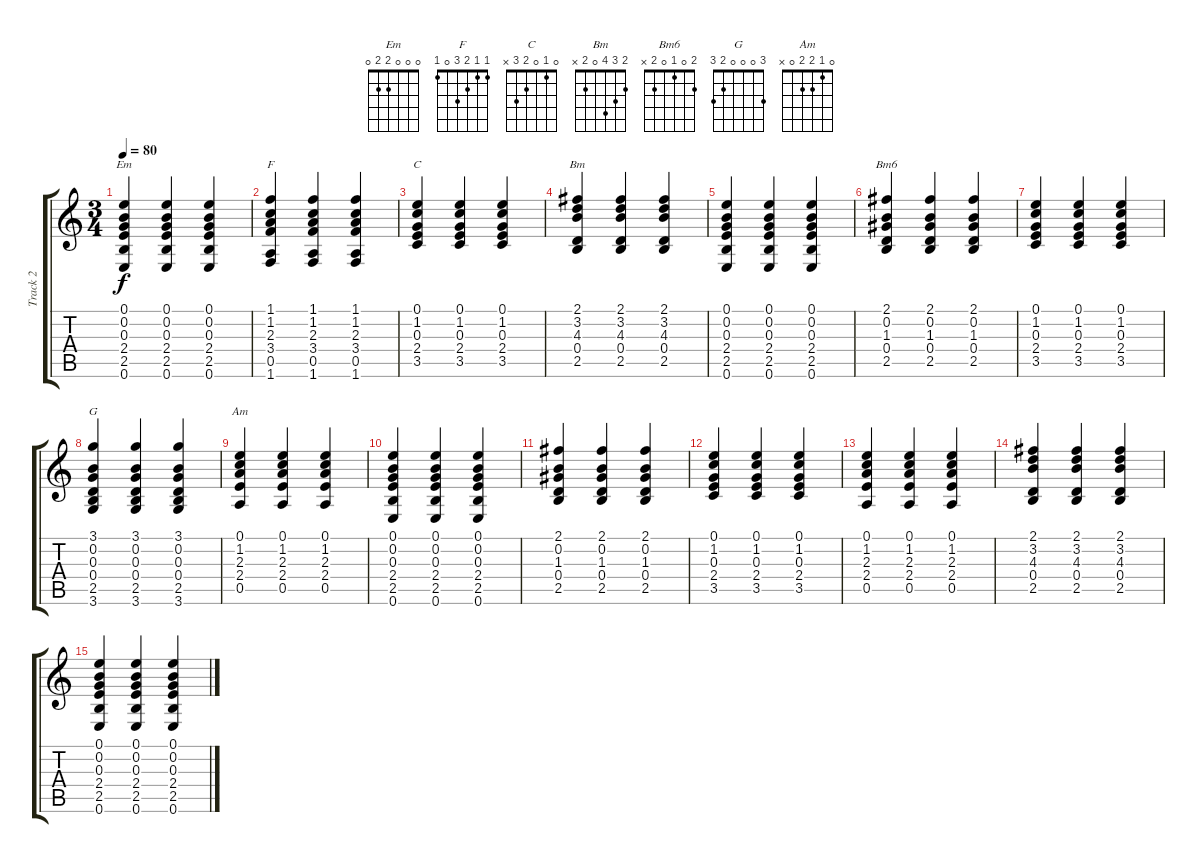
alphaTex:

\track ("Track 2" "Track 2") {instrument acousticguitarnylon}
\staff {score tabs}
\tuning (E4 B3 G3 D3 A2 E2) {hide}
\chord ("Em" 0 0 0 2 2 0)
\chord ("F" 1 1 2 3 0 1)
\chord ("C" 0 1 0 2 3 x)
\chord ("Bm" 2 3 4 0 2 x)
\chord ("Bm6" 2 0 1 0 2 x)
\chord ("G" 3 0 0 0 2 3)
\chord ("Am" 0 1 2 2 0 x)
\ts (3 4)
\tempo 80
\clef g2
\ks c
(0.1 0.2 0.3 2.4 2.5 0.6).4{ch "Em" dy f} (0.1 0.2 0.3 2.4 2.5 0.6).4 (0.1 0.2 0.3 2.4 2.5 0.6).4 |
(1.1 1.2 2.3 3.4 0.5 1.6).4{ch "F"} (1.1 1.2 2.3 3.4 0.5 1.6).4 (1.1 1.2 2.3 3.4 0.5 1.6).4 |
(0.1 1.2 0.3 2.4 3.5).4{ch "C"} (0.1 1.2 0.3 2.4 3.5).4 (0.1 1.2 0.3 2.4 3.5).4 |
(2.1 3.2 4.3 0.4 2.5).4{ch "Bm"} (2.1 3.2 4.3 0.4 2.5).4 (2.1 3.2 4.3 0.4 2.5).4 |
(0.1 0.2 0.3 2.4 2.5 0.6).4 (0.1 0.2 0.3 2.4 2.5 0.6).4 (0.1 0.2 0.3 2.4 2.5 0.6).4 |
(2.1 0.2 1.3 0.4 2.5).4{ch "Bm6"} (2.1 0.2 1.3 0.4 2.5).4 (2.1 0.2 1.3 0.4 2.5).4 |
(0.1 1.2 0.3 2.4 3.5).4 (0.1 1.2 0.3 2.4 3.5).4 (0.1 1.2 0.3 2.4 3.5).4 |
(3.1 0.2 0.3 0.4 2.5 3.6).4{ch "G"} (3.1 0.2 0.3 0.4 2.5 3.6).4 (3.1 0.2 0.3 0.4 2.5 3.6).4 |
(0.1 1.2 2.3 2.4 0.5).4{ch "Am"} (0.1 1.2 2.3 2.4 0.5).4 (0.1 1.2 2.3 2.4 0.5).4 |
(0.1 0.2 0.3 2.4 2.5 0.6).4 (0.1 0.2 0.3 2.4 2.5 0.6).4 (0.1 0.2 0.3 2.4 2.5 0.6).4 |
(2.1 0.2 1.3 0.4 2.5).4 (2.1 0.2 1.3 0.4 2.5).4 (2.1 0.2 1.3 0.4 2.5).4 |
(0.1 1.2 0.3 2.4 3.5).4 (0.1 1.2 0.3 2.4 3.5).4 (0.1 1.2 0.3 2.4 3.5).4 |
(0.1 1.2 2.3 2.4 0.5).4 (0.1 1.2 2.3 2.4 0.5).4 (0.1 1.2 2.3 2.4 0.5).4 |
(2.1 3.2 4.3 0.4 2.5).4 (2.1 3.2 4.3 0.4 2.5).4 (2.1 3.2 4.3 0.4 2.5).4 |
(0.1 0.2 0.3 2.4 2.5 0.6).4 (0.1 0.2 0.3 2.4 2.5 0.6).4 (0.1 0.2 0.3 2.4 2.5 0.6).4
